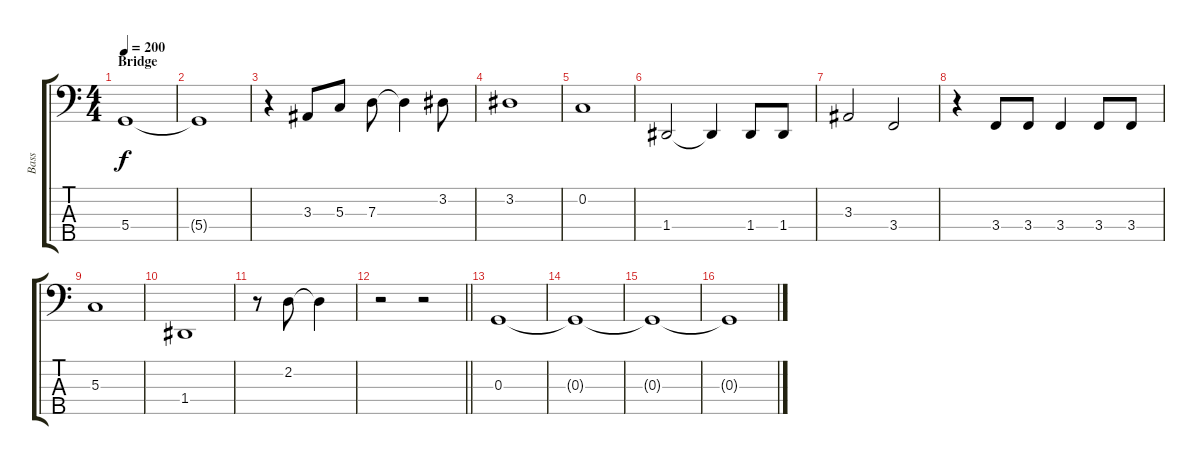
\track ("Bass" "Bass") {instrument electricbasspick}
\staff {score tabs}
\tuning (F2 C2 G1 D1 A0) {hide}
\ts (4 4)
\section ("" "Bridge")
\tempo 200
\clef f4
\ks c
5.4.1{dy f} |
5.4{t}.1 |
r.4 3.3.8 5.3.8 7.3.8 7.3{t}.4 3.2.8 |
3.2.1 |
0.2.1 |
1.4.2 1.4{t}.4 1.4.8 1.4.8 |
3.3.2 3.4.2 |
r.4 3.4.8 3.4.8 3.4.4 3.4.8 3.4.8 |
5.3.1 |
1.4.1 |
r.8 2.2.8 2.2{t}.4 |
\barLineRight lightlight
r.2 r.2 |
0.3.1 |
0.3{t}.1 |
0.3{t}.1 |
0.3{t}.1
